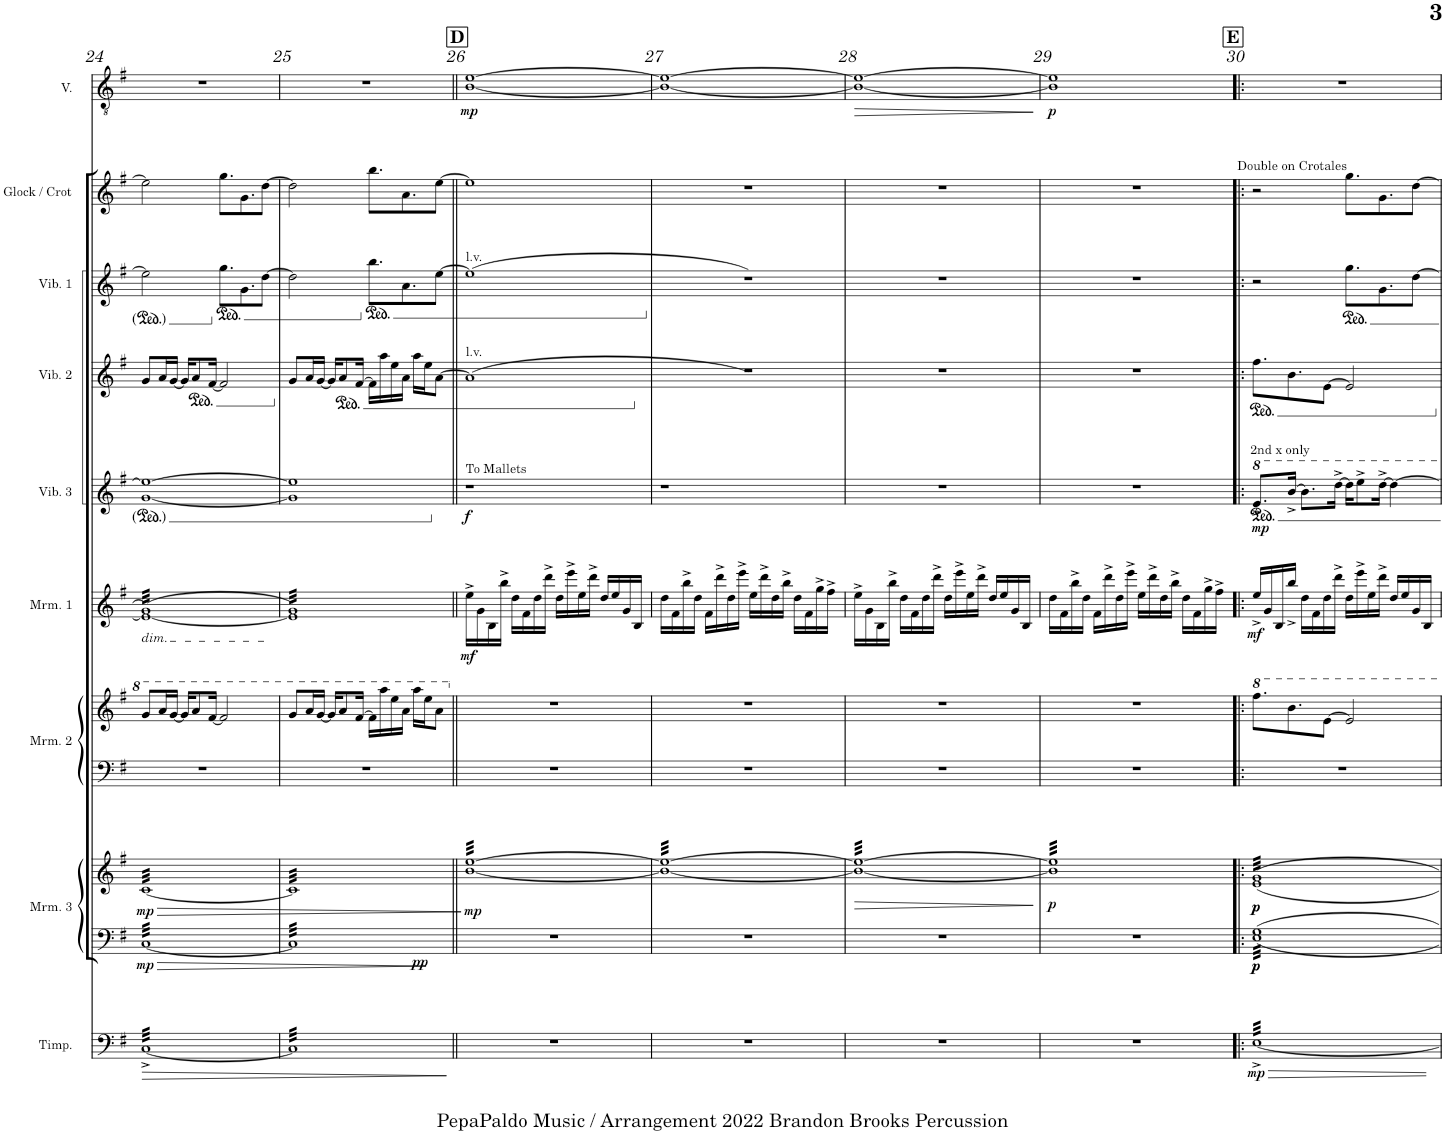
**kern	**dynam	**kern	**kern	**dynam	**kern	**kern	**kern	**dynam	**kern	**dynam	**kern	**kern	**kern	**kern	**dynam
*part9	*part9	*part8	*part8	*part8	*part7	*part7	*part6	*part6	*part5	*part5	*part4	*part3	*part2	*part1	*part1
*staff11	*staff11	*staff10	*staff9	*staff9/10	*staff8	*staff7	*staff6	*staff6	*staff5	*staff5	*staff4	*staff3	*staff2	*staff1	*staff1
*I"Timpani	*	*I"Marimba 3	*	*	*I"Marimba 2	*	*I"Marimba 1	*	*I"Vibraphone 3	*	*I"Vibraphone 2	*I"Vibraphone 1	*I"Glock / Crot	*I"Voice	*
*I'Timp.	*	*I'Mrm. 3	*	*	*I'Mrm. 2	*	*I'Mrm. 1	*	*I'Vib. 3	*	*I'Vib. 2	*I'Vib. 1	*I'Glock / Crot	*I'V.	*
!!LO:PB:g=z
*clefF4	*	*clefF4	*clefG2	*	*clefF4	*clefG2	*clefG2	*	*clefG2	*	*clefG2	*clefG2	*clefG2	*clefGv2	*
*	*	*	*	*	*	*	*	*	*	*	*	*	*Trd-14c-24	*	*
*k[f#]	*	*k[f#]	*k[f#]	*	*k[f#]	*k[f#]	*k[f#]	*	*k[f#]	*	*k[f#]	*k[f#]	*k[f#]	*k[f#]	*
*M4/4	*	*M4/4	*M4/4	*	*M4/4	*M4/4	*M4/4	*	*M4/4	*	*M4/4	*M4/4	*M4/4	*M4/4	*
=24	=24	=24	=24	=24	=24	=24	=24	=24	=24	=24	=24	=24	=24	=24	=24
!	!	!	!	!	!	!	!LO:TX:b:i:t=dim.	!	!	!	!	!	!	!	!
!	!LO:HP:b	!	!	!LO:HP:b	!	!	!	!	!	!	!	!	!	!	!
!	!	!	!	!LO:DY:n=1:b=2	!	!	!	!	!	!	!	!	!	!	!
!	!	!	!	!LO:DY:n=2:b	!	!	!	!	!	!	!	!	!	!	!
*tremolo	*	*	*	*	*	*	*	*	*	*	*	*	*	*	*
*	*	*tremolo	*	*	*	*	*	*	*	*	*	*	*	*	*
*	*	*	*tremolo	*	*	*	*	*	*	*	*	*	*	*	*
*	*	*	*	*	*	*	*tremolo	*	*	*	*	*	*	*	*
[32C^LLL	>	[32CLLL	[32cLLL	> mp mp	1r	8gg/L	(>32e 32gLLL	.	[1g 1ee_	.	8g/L	2ee\]	2ee\]	1r	.
32C^	.	32C	32c	.	.	.	(>32e 32g	.	.	.	.	.	.	.	.
32C^	.	32C	32c	.	.	.	(>32e 32g	.	.	.	.	.	.	.	.
32C^	.	32C	32c	.	.	.	(>32e 32g	.	.	.	.	.	.	.	.
32C^	.	32C	32c	.	.	16aa/L	(>32e 32g	.	.	.	16a/L	.	.	.	.
32C^	.	32C	32c	.	.	.	(>32e 32g	.	.	.	.	.	.	.	.
32C^	.	32C	32c	.	.	[16gg/JJ	(>32e 32g	.	.	.	[16g/JJ	.	.	.	.
32C^	.	32C	32c	.	.	.	(>32e 32g	.	.	.	.	.	.	.	.
32C^	.	32C	32c	.	.	16gg/KL]	(>32e 32g	.	.	.	16g/KL]	.	.	.	.
32C^	.	32C	32c	.	.	.	(>32e 32g	.	.	.	.	.	.	.	.
*	*	*	*	*	*	*	*	*	*	*	*ped	*	*	*	*
32C^	.	32C	32c	.	.	8aa/	(>32e 32g	.	.	.	8a/	.	.	.	.
32C^	.	32C	32c	.	.	.	(>32e 32g	.	.	.	.	.	.	.	.
32C^	.	32C	32c	.	.	.	(>32e 32g	.	.	.	.	.	.	.	.
32C^	.	32C	32c	.	.	.	(>32e 32g	.	.	.	.	.	.	.	.
32C^	.	32C	32c	.	.	[16ff#/Jk	(>32e 32g	.	.	.	[16f#/Jk	.	.	.	.
32C^	.	32C	32c	.	.	.	(>32e 32g	.	.	.	.	.	.	.	.
*	*	*	*	*	*	*	*	*	*	*	*	*ped	*	*	*
32C^	.	32C	32c	.	.	2ff#/]	(>32e 32g	.	.	.	2f#/]	8.gg\L	8.gg\L	.	.
32C^	.	32C	32c	.	.	.	(>32e 32g	.	.	.	.	.	.	.	.
32C^	.	32C	32c	.	.	.	(>32e 32g	.	.	.	.	.	.	.	.
32C^	.	32C	32c	.	.	.	(>32e 32g	.	.	.	.	.	.	.	.
32C^	.	32C	32c	.	.	.	(>32e 32g	.	.	.	.	.	.	.	.
32C^	.	32C	32c	.	.	.	(>32e 32g	.	.	.	.	.	.	.	.
32C^	.	32C	32c	.	.	.	(>32e 32g	.	.	.	.	8.g\	8.g\	.	.
32C^	.	32C	32c	.	.	.	(>32e 32g	.	.	.	.	.	.	.	.
32C^	.	32C	32c	.	.	.	(>32e 32g	.	.	.	.	.	.	.	.
32C^	.	32C	32c	.	.	.	(>32e 32g	.	.	.	.	.	.	.	.
32C^	.	32C	32c	.	.	.	(>32e 32g	.	.	.	.	.	.	.	.
32C^	.	32C	32c	.	.	.	(>32e 32g	.	.	.	.	.	.	.	.
32C^	.	32C	32c	.	.	.	(>32e 32g	.	.	.	.	[8dd\J	[8dd\J	.	.
32C^	.	32C	32c	.	.	.	(>32e 32g	.	.	.	.	.	.	.	.
32C^	.	32C	32c	.	.	.	(>32e 32g	.	.	.	.	.	.	.	.
32C^JJJ	.	32CJJJ	32cJJJ	.	.	.	32e 32gJJJ	.	.	.	.	.	.	.	.
=25	=25	=25	=25	=25	=25	=25	=25	=25	=25	=25	=25	=25	=25	=25	=25
*	*	*	*	*	*	*	*	*	*	*	*Xped	*	*	*	*
!	!	!	!	!LO:DY:b=2	!	!	!	!	!	!	!	!	!	!	!
32C]LLL	.	32C]LLL	32c]LLL	pp	1r	8gg/L	32e] 32g)LLL	.	1g] 1ee]	.	8g/L	2dd\]	2dd\]	1r	.
32C	.	32C	32c	.	.	.	32e 32g)	.	.	.	.	.	.	.	.
32C	.	32C	32c	.	.	.	32e 32g)	.	.	.	.	.	.	.	.
32C	.	32C	32c	.	.	.	32e 32g)	.	.	.	.	.	.	.	.
32C	.	32C	32c	.	.	16aa/L	32e 32g)	.	.	.	16a/L	.	.	.	.
32C	.	32C	32c	.	.	.	32e 32g)	.	.	.	.	.	.	.	.
32C	.	32C	32c	.	.	[16gg/JJ	32e 32g)	.	.	.	[16g/JJ	.	.	.	.
32C	.	32C	32c	.	.	.	32e 32g)	.	.	.	.	.	.	.	.
32C	.	32C	32c	.	.	16gg/KL]	32e 32g)	.	.	.	16g/KL]	.	.	.	.
32C	.	32C	32c	.	.	.	32e 32g)	.	.	.	.	.	.	.	.
*	*	*	*	*	*	*	*	*	*	*	*ped	*	*	*	*
32C	.	32C	32c	.	.	8aa/	32e 32g)	.	.	.	8a/	.	.	.	.
32C	.	32C	32c	.	.	.	32e 32g)	.	.	.	.	.	.	.	.
32C	.	32C	32c	.	.	.	32e 32g)	.	.	.	.	.	.	.	.
32C	.	32C	32c	.	.	.	32e 32g)	.	.	.	.	.	.	.	.
32C	.	32C	32c	.	.	[16ff#/Jk	32e 32g)	.	.	.	[16f#/Jk	.	.	.	.
32C	.	32C	32c	.	.	.	32e 32g)	.	.	.	.	.	.	.	.
*	*	*	*	*	*	*	*	*	*	*	*	*Xped	*	*	*
*	*	*	*	*	*	*	*	*	*	*	*	*ped	*	*	*
32C	.	32C	32c	.	.	16ff#\LL]	32e 32g)	.	.	.	16f#\LL]	8.bb\L	8.bb\L	.	.
32C	.	32C	32c	.	.	.	32e 32g)	.	.	.	.	.	.	.	.
32C	.	32C	32c	.	.	16aaa\	32e 32g)	.	.	.	16aa\	.	.	.	.
32C	.	32C	32c	.	.	.	32e 32g)	.	.	.	.	.	.	.	.
32C	.	32C	32c	.	.	16eee\	32e 32g)	.	.	.	16ee\	.	.	.	.
32C	.	32C	32c	.	.	.	32e 32g)	.	.	.	.	.	.	.	.
32C	.	32C	32c	.	.	16aa\JJ	32e 32g)	.	.	.	16a\JJ	8.a\	8.a\	.	.
32C	.	32C	32c	.	.	.	32e 32g)	.	.	.	.	.	.	.	.
32C	.	32C	32c	.	.	16aaa\LL	32e 32g)	.	.	.	16aa\LL	.	.	.	.
32C	.	32C	32c	.	.	.	32e 32g)	.	.	.	.	.	.	.	.
32C	.	32C	32c	.	.	16eee\J	32e 32g)	.	.	.	16ee\J	.	.	.	.
32C	.	32C	32c	.	.	.	32e 32g)	.	.	.	.	.	.	.	.
32C	.	32C	32c	.	.	8aa\J	32e 32g)	.	.	.	[8a\J	[8ee\J	[8ee\J	.	.
32C	.	32C	32c	.	.	.	32e 32g)	.	.	.	.	.	.	.	.
32C	.	32C	32c	.	.	.	32e 32g)	.	.	.	.	.	.	.	.
32CJJJ	.	32CJJJ	32cJJJ	.	.	.	32e 32g)JJJ	.	.	.	.	.	.	.	.
*	*	*	*	*	*	*	*Xtremolo	*	*	*	*	*	*	*	*
.	]	.	.	]	.	.	.	.	.	.	.	.	.	.	.
!!LO:REH:place=s1:a:B:cj:fs=14:t=D
=26||	=26||	=26||	=26||	=26||	=26||	=26||	=26||	=26||	=26||	=26||	=26||	=26||	=26||	=26||	=26||
!	!	!	!	!	!	!	!	!	!	!	!	!LO:TX:a:t=l.v.	!	!	!
!	!	!	!	!	!	!	!	!	!	!	!LO:TX:a:t=l.v.	!	!	!	!
!	!	!	!	!	!	!	!	!	!LO:TX:a:t=To Mallets	!	!	!	!	!	!
!	!	!	!	!LO:DY:b	!	!	!	!LO:DY:b	!	!LO:DY:b	!	!	!	!	!LO:DY:b
1r	.	1r	[32b [32eeLLL	mp	1r	1r	16ee^\LL	mf	1r	f	(>1a]	(1ee]	1ee]	[1B [1e	mp
.	.	.	32b 32ee	.	.	.	.	.	.	.	.	.	.	.	.
.	.	.	32b 32ee	.	.	.	16g\	.	.	.	.	.	.	.	.
.	.	.	32b 32ee	.	.	.	.	.	.	.	.	.	.	.	.
.	.	.	32b 32ee	.	.	.	16B\	.	.	.	.	.	.	.	.
.	.	.	32b 32ee	.	.	.	.	.	.	.	.	.	.	.	.
.	.	.	32b 32ee	.	.	.	16bb^\JJ	.	.	.	.	.	.	.	.
.	.	.	32b 32ee	.	.	.	.	.	.	.	.	.	.	.	.
.	.	.	32b 32ee	.	.	.	16dd\LL	.	.	.	.	.	.	.	.
.	.	.	32b 32ee	.	.	.	.	.	.	.	.	.	.	.	.
.	.	.	32b 32ee	.	.	.	16f#\	.	.	.	.	.	.	.	.
.	.	.	32b 32ee	.	.	.	.	.	.	.	.	.	.	.	.
.	.	.	32b 32ee	.	.	.	16dd\	.	.	.	.	.	.	.	.
.	.	.	32b 32ee	.	.	.	.	.	.	.	.	.	.	.	.
.	.	.	32b 32ee	.	.	.	16ddd^\JJ	.	.	.	.	.	.	.	.
.	.	.	32b 32ee	.	.	.	.	.	.	.	.	.	.	.	.
.	.	.	32b 32ee	.	.	.	16dd\LL	.	.	.	.	.	.	.	.
.	.	.	32b 32ee	.	.	.	.	.	.	.	.	.	.	.	.
.	.	.	32b 32ee	.	.	.	16eee^\	.	.	.	.	.	.	.	.
.	.	.	32b 32ee	.	.	.	.	.	.	.	.	.	.	.	.
.	.	.	32b 32ee	.	.	.	16ee\	.	.	.	.	.	.	.	.
.	.	.	32b 32ee	.	.	.	.	.	.	.	.	.	.	.	.
.	.	.	32b 32ee	.	.	.	16ddd^\JJ	.	.	.	.	.	.	.	.
.	.	.	32b 32ee	.	.	.	.	.	.	.	.	.	.	.	.
.	.	.	32b 32ee	.	.	.	16dd/LL	.	.	.	.	.	.	.	.
.	.	.	32b 32ee	.	.	.	.	.	.	.	.	.	.	.	.
.	.	.	32b 32ee	.	.	.	16ee/	.	.	.	.	.	.	.	.
.	.	.	32b 32ee	.	.	.	.	.	.	.	.	.	.	.	.
.	.	.	32b 32ee	.	.	.	16g/	.	.	.	.	.	.	.	.
.	.	.	32b 32ee	.	.	.	.	.	.	.	.	.	.	.	.
.	.	.	32b 32ee	.	.	.	16B/JJ	.	.	.	.	.	.	.	.
.	.	.	32b 32eeJJJ	.	.	.	.	.	.	.	.	.	.	.	.
=27	=27	=27	=27	=27	=27	=27	=27	=27	=27	=27	=27	=27	=27	=27	=27
*	*	*	*	*	*	*	*	*	*	*	*Xped	*	*	*	*
*	*	*	*	*	*	*	*	*	*	*	*	*Xped	*	*	*
1r	.	1r	32b 32eeLLL	.	1r	1r	16dd\LL	.	1r	.	1r)	1r)	1r	1B_ 1e_	.
.	.	.	32b 32ee	.	.	.	.	.	.	.	.	.	.	.	.
.	.	.	32b 32ee	.	.	.	16f#\	.	.	.	.	.	.	.	.
.	.	.	32b 32ee	.	.	.	.	.	.	.	.	.	.	.	.
.	.	.	32b 32ee	.	.	.	16bb^\	.	.	.	.	.	.	.	.
.	.	.	32b 32ee	.	.	.	.	.	.	.	.	.	.	.	.
.	.	.	32b 32ee	.	.	.	16dd\JJ	.	.	.	.	.	.	.	.
.	.	.	32b 32ee	.	.	.	.	.	.	.	.	.	.	.	.
.	.	.	32b 32ee	.	.	.	16f#\LL	.	.	.	.	.	.	.	.
.	.	.	32b 32ee	.	.	.	.	.	.	.	.	.	.	.	.
.	.	.	32b 32ee	.	.	.	16ddd^\	.	.	.	.	.	.	.	.
.	.	.	32b 32ee	.	.	.	.	.	.	.	.	.	.	.	.
.	.	.	32b 32ee	.	.	.	16dd\	.	.	.	.	.	.	.	.
.	.	.	32b 32ee	.	.	.	.	.	.	.	.	.	.	.	.
.	.	.	32b 32ee	.	.	.	16eee^\JJ	.	.	.	.	.	.	.	.
.	.	.	32b 32ee	.	.	.	.	.	.	.	.	.	.	.	.
.	.	.	32b 32ee	.	.	.	16ee\LL	.	.	.	.	.	.	.	.
.	.	.	32b 32ee	.	.	.	.	.	.	.	.	.	.	.	.
.	.	.	32b 32ee	.	.	.	16ddd^\	.	.	.	.	.	.	.	.
.	.	.	32b 32ee	.	.	.	.	.	.	.	.	.	.	.	.
.	.	.	32b 32ee	.	.	.	16dd\	.	.	.	.	.	.	.	.
.	.	.	32b 32ee	.	.	.	.	.	.	.	.	.	.	.	.
.	.	.	32b 32ee	.	.	.	16bb^\JJ	.	.	.	.	.	.	.	.
.	.	.	32b 32ee	.	.	.	.	.	.	.	.	.	.	.	.
.	.	.	32b 32ee	.	.	.	16dd\LL	.	.	.	.	.	.	.	.
.	.	.	32b 32ee	.	.	.	.	.	.	.	.	.	.	.	.
.	.	.	32b 32ee	.	.	.	16f#\	.	.	.	.	.	.	.	.
.	.	.	32b 32ee	.	.	.	.	.	.	.	.	.	.	.	.
.	.	.	32b 32ee	.	.	.	16gg^\	.	.	.	.	.	.	.	.
.	.	.	32b 32ee	.	.	.	.	.	.	.	.	.	.	.	.
.	.	.	32b 32ee	.	.	.	16ff#^\JJ	.	.	.	.	.	.	.	.
.	.	.	32b 32eeJJJ	.	.	.	.	.	.	.	.	.	.	.	.
=28	=28	=28	=28	=28	=28	=28	=28	=28	=28	=28	=28	=28	=28	=28	=28
!	!	!	!	!LO:HP:b	!	!	!	!	!	!	!	!	!	!	!LO:HP:b
1r	.	1r	32b 32eeLLL	>	1r	1r	16ee^\LL	.	1r	.	1r	1r	1r	1B_ 1e_	>
.	.	.	32b 32ee	.	.	.	.	.	.	.	.	.	.	.	.
.	.	.	32b 32ee	.	.	.	16g\	.	.	.	.	.	.	.	.
.	.	.	32b 32ee	.	.	.	.	.	.	.	.	.	.	.	.
.	.	.	32b 32ee	.	.	.	16B\	.	.	.	.	.	.	.	.
.	.	.	32b 32ee	.	.	.	.	.	.	.	.	.	.	.	.
.	.	.	32b 32ee	.	.	.	16bb^\JJ	.	.	.	.	.	.	.	.
.	.	.	32b 32ee	.	.	.	.	.	.	.	.	.	.	.	.
.	.	.	32b 32ee	.	.	.	16dd\LL	.	.	.	.	.	.	.	.
.	.	.	32b 32ee	.	.	.	.	.	.	.	.	.	.	.	.
.	.	.	32b 32ee	.	.	.	16f#\	.	.	.	.	.	.	.	.
.	.	.	32b 32ee	.	.	.	.	.	.	.	.	.	.	.	.
.	.	.	32b 32ee	.	.	.	16dd\	.	.	.	.	.	.	.	.
.	.	.	32b 32ee	.	.	.	.	.	.	.	.	.	.	.	.
.	.	.	32b 32ee	.	.	.	16ddd^\JJ	.	.	.	.	.	.	.	.
.	.	.	32b 32ee	.	.	.	.	.	.	.	.	.	.	.	.
.	.	.	32b 32ee	.	.	.	16dd\LL	.	.	.	.	.	.	.	.
.	.	.	32b 32ee	.	.	.	.	.	.	.	.	.	.	.	.
.	.	.	32b 32ee	.	.	.	16eee^\	.	.	.	.	.	.	.	.
.	.	.	32b 32ee	.	.	.	.	.	.	.	.	.	.	.	.
.	.	.	32b 32ee	.	.	.	16ee\	.	.	.	.	.	.	.	.
.	.	.	32b 32ee	.	.	.	.	.	.	.	.	.	.	.	.
.	.	.	32b 32ee	.	.	.	16ddd^\JJ	.	.	.	.	.	.	.	.
.	.	.	32b 32ee	.	.	.	.	.	.	.	.	.	.	.	.
.	.	.	32b 32ee	.	.	.	16dd/LL	.	.	.	.	.	.	.	.
.	.	.	32b 32ee	.	.	.	.	.	.	.	.	.	.	.	.
.	.	.	32b 32ee	.	.	.	16ee/	.	.	.	.	.	.	.	.
.	.	.	32b 32ee	.	.	.	.	.	.	.	.	.	.	.	.
.	.	.	32b 32ee	.	.	.	16g/	.	.	.	.	.	.	.	.
.	.	.	32b 32ee	.	.	.	.	.	.	.	.	.	.	.	.
.	.	.	32b 32ee	.	.	.	16B/JJ	.	.	.	.	.	.	.	.
.	.	.	32b 32eeJJJ	.	.	.	.	.	.	.	.	.	.	.	.
.	.	.	.	]	.	.	.	.	.	.	.	.	.	.	]
=29	=29	=29	=29	=29	=29	=29	=29	=29	=29	=29	=29	=29	=29	=29	=29
!	!	!	!	!LO:DY:b	!	!	!	!	!	!	!	!	!	!	!LO:DY:b
1r	.	1r	32b] 32ee]LLL	p	1r	1r	16dd\LL	.	1r	.	1r	1r	1r	1B] 1e]	p
.	.	.	32b 32ee	.	.	.	.	.	.	.	.	.	.	.	.
.	.	.	32b 32ee	.	.	.	16f#\	.	.	.	.	.	.	.	.
.	.	.	32b 32ee	.	.	.	.	.	.	.	.	.	.	.	.
.	.	.	32b 32ee	.	.	.	16bb^\	.	.	.	.	.	.	.	.
.	.	.	32b 32ee	.	.	.	.	.	.	.	.	.	.	.	.
.	.	.	32b 32ee	.	.	.	16dd\JJ	.	.	.	.	.	.	.	.
.	.	.	32b 32ee	.	.	.	.	.	.	.	.	.	.	.	.
.	.	.	32b 32ee	.	.	.	16f#\LL	.	.	.	.	.	.	.	.
.	.	.	32b 32ee	.	.	.	.	.	.	.	.	.	.	.	.
.	.	.	32b 32ee	.	.	.	16ddd^\	.	.	.	.	.	.	.	.
.	.	.	32b 32ee	.	.	.	.	.	.	.	.	.	.	.	.
.	.	.	32b 32ee	.	.	.	16dd\	.	.	.	.	.	.	.	.
.	.	.	32b 32ee	.	.	.	.	.	.	.	.	.	.	.	.
.	.	.	32b 32ee	.	.	.	16eee^\JJ	.	.	.	.	.	.	.	.
.	.	.	32b 32ee	.	.	.	.	.	.	.	.	.	.	.	.
.	.	.	32b 32ee	.	.	.	16ee\LL	.	.	.	.	.	.	.	.
.	.	.	32b 32ee	.	.	.	.	.	.	.	.	.	.	.	.
.	.	.	32b 32ee	.	.	.	16ddd^\	.	.	.	.	.	.	.	.
.	.	.	32b 32ee	.	.	.	.	.	.	.	.	.	.	.	.
.	.	.	32b 32ee	.	.	.	16dd\	.	.	.	.	.	.	.	.
.	.	.	32b 32ee	.	.	.	.	.	.	.	.	.	.	.	.
.	.	.	32b 32ee	.	.	.	16bb^\JJ	.	.	.	.	.	.	.	.
.	.	.	32b 32ee	.	.	.	.	.	.	.	.	.	.	.	.
.	.	.	32b 32ee	.	.	.	16dd\LL	.	.	.	.	.	.	.	.
.	.	.	32b 32ee	.	.	.	.	.	.	.	.	.	.	.	.
.	.	.	32b 32ee	.	.	.	16f#\	.	.	.	.	.	.	.	.
.	.	.	32b 32ee	.	.	.	.	.	.	.	.	.	.	.	.
.	.	.	32b 32ee	.	.	.	16gg^\	.	.	.	.	.	.	.	.
.	.	.	32b 32ee	.	.	.	.	.	.	.	.	.	.	.	.
.	.	.	32b 32ee	.	.	.	16ff#^\JJ	.	.	.	.	.	.	.	.
.	.	.	32b 32eeJJJ	.	.	.	.	.	.	.	.	.	.	.	.
!!LO:REH:place=s1:a:B:cj:fs=14:t=E
=30!|:	=30!|:	=30!|:	=30!|:	=30!|:	=30!|:	=30!|:	=30!|:	=30!|:	=30!|:	=30!|:	=30!|:	=30!|:	=30!|:	=30!|:	=30!|:
*	*	*	*	*	*	*	*	*	*	*	*ped	*	*	*	*
!	!	!	!	!	!	!	!	!	!	!	!	!	!LO:TX:a:t=Double on Crotales	!	!
!	!	!	!	!	!	!	!	!	!LO:TX:a:t=2nd x only	!	!	!	!	!	!
!	!LO:DY:b	!	!	!LO:DY:b=2	!	!	!	!	!	!	!	!	!	!	!
!	!	!	!	!LO:DY:n=1:b=2	!	!	!	!	!	!	!	!	!	!	!
!	!	!	!	!LO:DY:n=2:b	!	!	!	!	!	!	!	!	!	!	!
!	!	!	!	!LO:DY:n=3:b	!	!	!	!LO:DY:b	!	!LO:DY:b	!	!	!	!	!
[32E^LLL	mp	32E 32GLLL	32e 32gLLL	p p p p	1r	8.fff#\L	16ee^/LL	mf	8.ee^/L	mp	8.ff#\L	2r	2r	1r	.
32E^	.	32E 32G	32e 32g	.	.	.	.	.	.	.	.	.	.	.	.
32E^	.	32E 32G	32e 32g	.	.	.	16g/	.	.	.	.	.	.	.	.
32E^	.	32E 32G	32e 32g	.	.	.	.	.	.	.	.	.	.	.	.
32E^	.	32E 32G	32e 32g	.	.	.	16B/	.	.	.	.	.	.	.	.
32E^	.	32E 32G	32e 32g	.	.	.	.	.	.	.	.	.	.	.	.
32E^	.	32E 32G	32e 32g	.	.	8.bb\	16bb^/JJ	.	[16bb^/Jk	.	8.b\	.	.	.	.
32E^	.	32E 32G	32e 32g	.	.	.	.	.	.	.	.	.	.	.	.
32E^	.	32E 32G	32e 32g	.	.	.	16dd\LL	.	8.bb\L]	.	.	.	.	.	.
32E^	.	32E 32G	32e 32g	.	.	.	.	.	.	.	.	.	.	.	.
32E^	.	32E 32G	32e 32g	.	.	.	16f#\	.	.	.	.	.	.	.	.
32E^	.	32E 32G	32e 32g	.	.	.	.	.	.	.	.	.	.	.	.
32E^	.	32E 32G	32e 32g	.	.	[8ee\J	16dd\	.	.	.	[8e\J	.	.	.	.
32E^	.	32E 32G	32e 32g	.	.	.	.	.	.	.	.	.	.	.	.
32E^	.	32E 32G	32e 32g	.	.	.	16ddd^\JJ	.	[16ddd^\Jk	.	.	.	.	.	.
32E^	.	32E 32G	32e 32g	.	.	.	.	.	.	.	.	.	.	.	.
32E^	.	32E 32G	32e 32g	.	.	2ee/]	16dd\LL	.	16ddd\KL]	.	2e/]	8.gg\L	8.gg\L	.	.
32E^	.	32E 32G	32e 32g	.	.	.	.	.	.	.	.	.	.	.	.
32E^	.	32E 32G	32e 32g	.	.	.	16eee^\	.	8eee^\	.	.	.	.	.	.
32E^	.	32E 32G	32e 32g	.	.	.	.	.	.	.	.	.	.	.	.
32E^	.	32E 32G	32e 32g	.	.	.	16ee\	.	.	.	.	.	.	.	.
32E^	.	32E 32G	32e 32g	.	.	.	.	.	.	.	.	.	.	.	.
32E^	.	32E 32G	32e 32g	.	.	.	16ddd^\JJ	.	[16ddd^\Jk	.	.	8.g\	8.g\	.	.
32E^	.	32E 32G	32e 32g	.	.	.	.	.	.	.	.	.	.	.	.
32E^	.	32E 32G	32e 32g	.	.	.	16dd/LL	.	4ddd\_	.	.	.	.	.	.
32E^	.	32E 32G	32e 32g	.	.	.	.	.	.	.	.	.	.	.	.
32E^	.	32E 32G	32e 32g	.	.	.	16ee/	.	.	.	.	.	.	.	.
32E^	.	32E 32G	32e 32g	.	.	.	.	.	.	.	.	.	.	.	.
32E^	.	32E 32G	32e 32g	.	.	.	16g/	.	.	.	.	[8dd\J	[8dd\J	.	.
32E^	.	32E 32G	32e 32g	.	.	.	.	.	.	.	.	.	.	.	.
32E^	.	32E 32G	32e 32g	.	.	.	16B/JJ	.	.	.	.	.	.	.	.
32E^JJJ	.	32E 32GJJJ	32e 32gJJJ	.	.	.	.	.	.	.	.	.	.	.	.
*	*	*	*Xtremolo	*	*	*	*	*	*	*	*	*	*	*	*
*	*	*Xtremolo	*	*	*	*	*	*	*	*	*	*	*	*	*
*Xtremolo	*	*	*	*	*	*	*	*	*	*	*	*	*	*	*
*	*	*	*	*	*	*	*	*	*	*	*Xped	*	*	*	*
=	=	=	=	=	=	=	=	=	=	=	=	=	=	=	=
*-	*-	*-	*-	*-	*-	*-	*-	*-	*-	*-	*-	*-	*-	*-	*-
